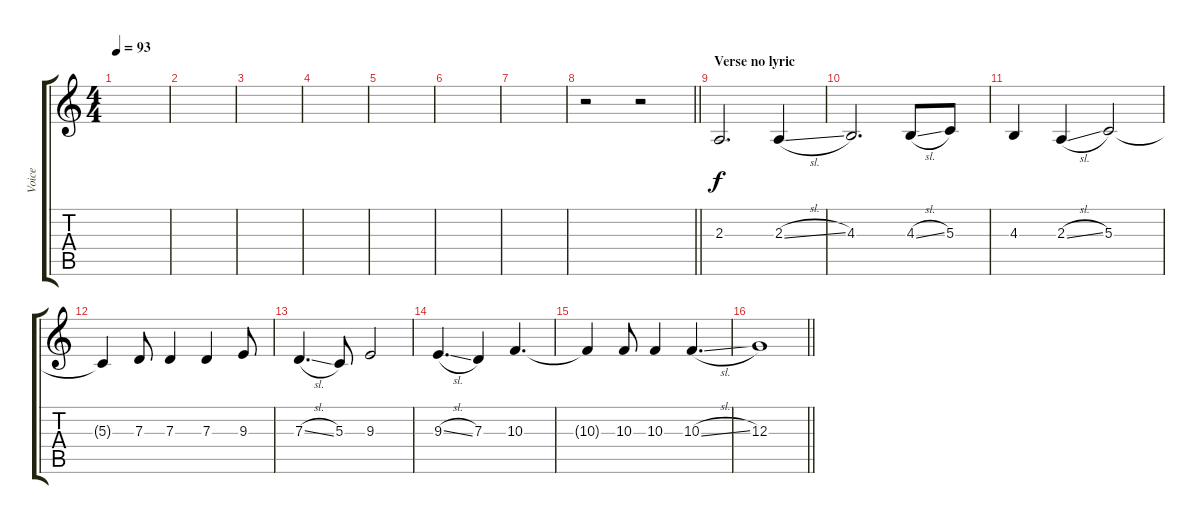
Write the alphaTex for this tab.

\track ("Voice" "Voice") {instrument tremolostrings}
\staff {score tabs}
\tuning (E4 B3 G3 D3 A2 E2) {hide}
\ts (4 4)
\tempo 93
\clef g2
\ks c
|
|
|
|
|
|
|
\barLineRight lightlight
r.2 r.2{volume 5} |
\section ("" "Verse no lyric")
2.3.2{d volume 7} 2.3{sl}.4 |
4.3.2{d} 4.3{sl}.8 5.3.8 |
4.3.4{volume 9} 2.3{sl}.4 5.3.2 |
5.3{t}.4 7.3.8 7.3.4 7.3.4 9.3.8 |
7.3{sl}.4{d volume 11} 5.3.8 9.3.2 |
9.3{sl}.4{d} 7.3.4 10.3.4{d} |
10.3{t}.4{volume 14} 10.3.8 10.3.4 10.3{sl}.4{d} |
\barLineRight lightlight
12.3.1
